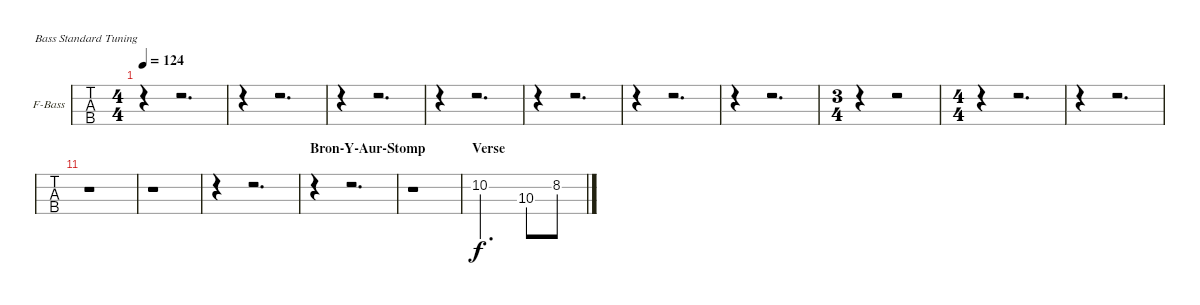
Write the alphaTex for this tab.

\bracketExtendMode nobrackets
\firstSystemTrackNameOrientation horizontal
\otherSystemsTrackNameOrientation horizontal
\defaultBarNumberDisplay FirstOfSystem
\track ("Bass" "F-Bass") {instrument fretlessbass}
\staff {tabs}
\tuning (G2 D2 A1 E1)
\ts (4 4)
\scale
0.33
\tempo 124
\accidentals auto
\clef f4
\ottava regular
\simile none
\ks c
r.4{dy f} r.2{d} |
\scale
0.33 r.4 r.2{d} |
\scale
0.327543 r.4 r.2{d} |
\scale
0.336228 r.4 r.2{d} |
\scale
0.336228 r.4 r.2{d} |
\scale
0.351948 r.4 r.2{d} |
\scale
0.351948 r.4 r.2{d} |
\ts (3 4)
\scale
0.296104 r.4 r.2 |
\ts (4 4)
\scale
0.352941 r.4 r.2{d} |
\scale
0.323529 r.4 r.2{d} |
\scale
0.323529 r.1 |
\scale
0.333333 r.1 |
\scale
0.333333 r.4 r.2{d} |
\section ("" "Bron-Y-Aur-Stomp")
\scale
0.333333 r.4 r.2{d} |
\scale
0.297297 r.1 |
\section ("" "Verse")
\scale
0.297297
\scale
0.159236 10.2.2{d} 10.3.8 8.2{h}.8
